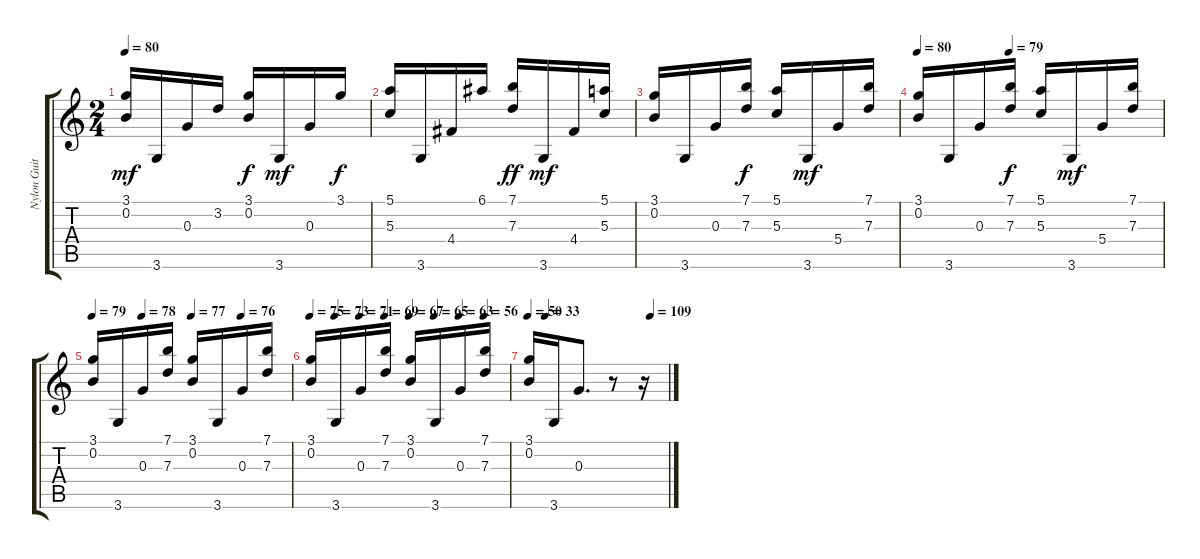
\track ("Nylon Guitar" "Nylon Guit") {instrument acousticguitarnylon}
\staff {score tabs}
\tuning (E4 B3 G3 D3 A2 E2) {hide}
\ts (2 4)
\tempo 80
\clef g2
\ks c
(3.1 0.2).16{dy mf} 3.6.16 0.3.16 3.2.16 (3.1 0.2).16{dy f} 3.6.16{dy mf} 0.3.16 3.1.16{dy f} |
(5.1 5.3).16 3.6.16 4.4.16 6.1.16 (7.1 7.3).16{dy ff} 3.6.16{dy mf} 4.4.16 (5.1 5.3).16 |
(3.1 0.2).16 3.6.16 0.3.16 (7.1 7.3).16{dy f} (5.1 5.3).16 3.6.16{dy mf} 5.4.16 (7.1 7.3).16 |
\tempo 80
\tempo (79 0.375)
(3.1 0.2).16 3.6.16 0.3.16 (7.1 7.3).16{dy f} (5.1 5.3).16 3.6.16{dy mf} 5.4.16 (7.1 7.3).16 |
\tempo 79
\tempo (78 0.25)
\tempo (77 0.5)
\tempo (76 0.75)
(3.1 0.2).16 3.6.16 0.3.16 (7.1 7.3).16 (3.1 0.2).16 3.6.16 0.3.16 (7.1 7.3).16 |
\tempo 75
\tempo (73 0.125)
\tempo (71 0.25)
\tempo (69 0.375)
\tempo (67 0.5)
\tempo (65 0.625)
\tempo (63 0.75)
\tempo (56 0.875)
(3.1 0.2).16 3.6.16 0.3.16 (7.1 7.3).16 (3.1 0.2).16 3.6.16 0.3.16 (7.1 7.3).16 |
\tempo 50
\tempo (33 0.125)
\tempo (109 0.875)
(3.1 0.2).16 3.6.16 0.3.8{d} r.8 r.16
